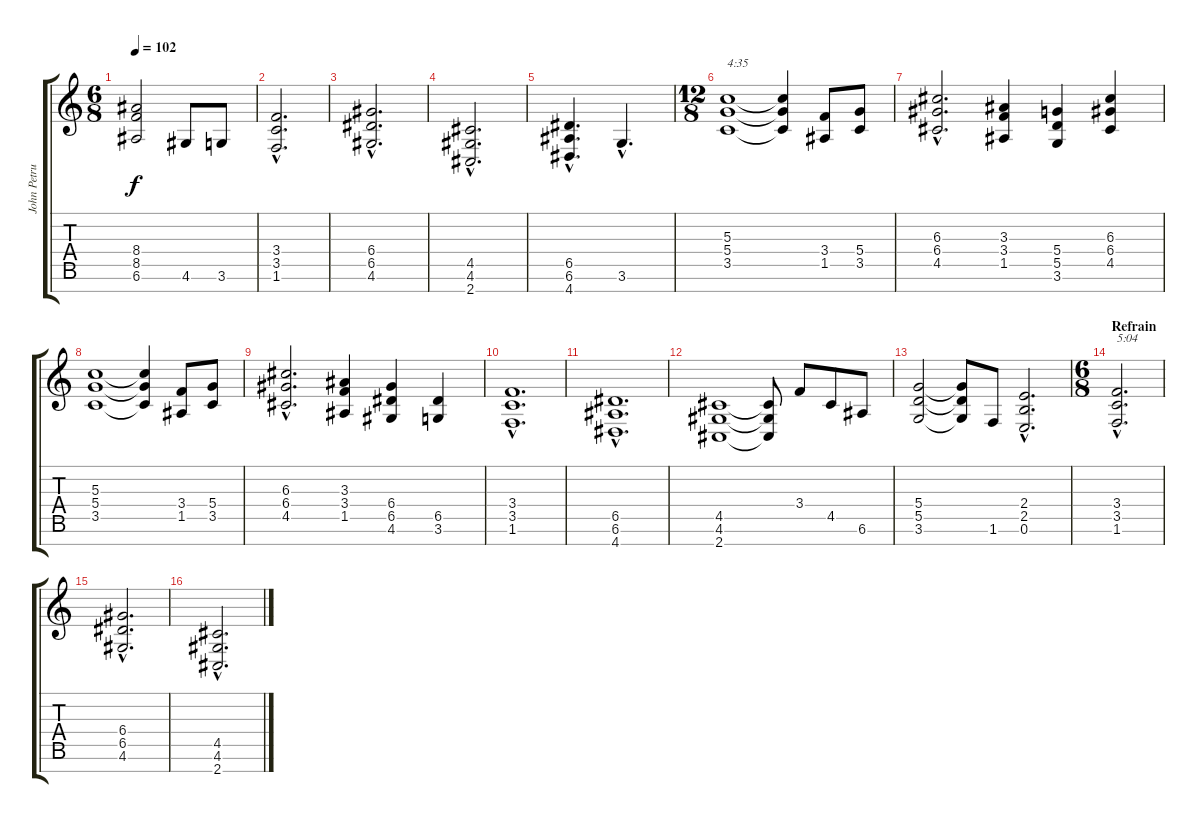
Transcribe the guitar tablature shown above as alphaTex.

\track ("John Petrucci" "John Petru") {instrument distortionguitar}
\staff {score tabs}
\tuning (E4 B3 G3 D3 A2 E2 B1) {hide}
\ts (6 8)
\tempo 102
\clef g2
\ks c
(8.4 8.5 6.6).2{dy f} 4.6.8 3.6.8 |
(3.4{hac} 3.5{hac} 1.6{hac}).2{d} |
(6.4{hac} 6.5{hac} 4.6{hac}).2{d} |
(4.5{hac} 4.6{hac} 2.7{hac}).2{d} |
(6.5{hac} 6.6{hac} 4.7{hac}).4{d} 3.6{hac}.4{d} |
\ts (12 8)
\section ("" "")
(5.3 5.4 3.5).1{txt "4:35"} (5.3{t} 5.4{t} 3.5{t}).4 (3.4 1.5).8 (5.4 3.5).8 |
(6.3{hac} 6.4{hac} 4.5{hac}).2{d} (3.3 3.4 1.5).4 (5.4 5.5 3.6).4 (6.3 6.4 4.5).4 |
(5.3 5.4 3.5).1 (5.3{t} 5.4{t} 3.5{t}).4 (3.4 1.5).8 (5.4 3.5).8 |
(6.3{hac} 6.4{hac} 4.5{hac}).2{d} (3.3 3.4 1.5).4 (6.4 6.5 4.6).4 (6.5 3.6).4 |
(3.4{hac} 3.5{hac} 1.6{hac}).1{d} |
(6.5{hac} 6.6{hac} 4.7{hac}).1{d} |
(4.5 4.6 2.7).1 (4.5{t} 4.6{t} 2.7{t}).8 3.4.8 4.5.8 6.6.8 |
(5.4 5.5 3.6).2 (5.4{t} 5.5{t} 3.6{t}).8 1.6.8 (2.4{hac} 2.5{hac} 0.6{hac}).2{d} |
\ts (6 8)
\section ("" "Refrain")
(3.4{hac} 3.5{hac} 1.6{hac}).2{d txt "5:04"} |
(6.4{hac} 6.5{hac} 4.6{hac}).2{d} |
(4.5{hac} 4.6{hac} 2.7{hac}).2{d}
